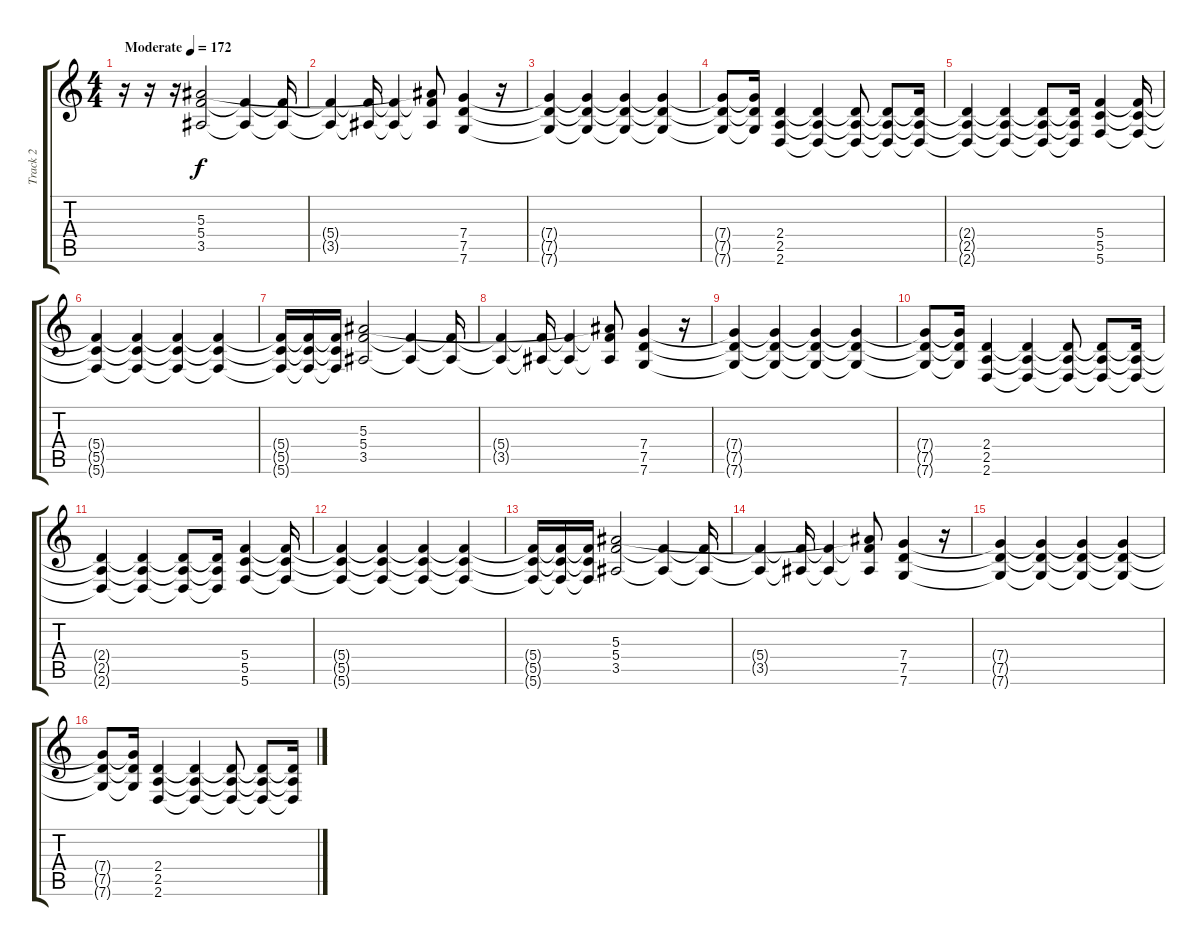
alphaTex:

\track ("Track 2" "Track 2") {instrument distortionguitar}
\staff {score tabs}
\tuning (D4 A3 F3 C3 G2 C2) {hide}
\ts (4 4)
\tempo (172 "Moderate")
\clef g2
\ks c
r.16{dy f instrument distortionguitar} r.16 r.16 (5.3 5.4 3.5).2 (5.4{t} 3.5{t}).4 (5.4{t} 3.5{t}).16 |
(5.4{t} 3.5{t}).4 (5.4{t} 3.5{t}).16 (5.4{t} 3.5{t}).4 (5.3{t} 5.4{t} 3.5{t}).8 (7.4 7.5 7.6).4 r.16 |
(7.4{t} 7.5{t} 7.6{t}).4 (7.4{t} 7.5{t} 7.6{t}).4 (7.4{t} 7.5{t} 7.6{t}).4 (7.4{t} 7.5{t} 7.6{t}).4 |
(7.4{t} 7.5{t} 7.6{t}).8 (7.4{t} 7.5{t} 7.6{t}).16 (2.4 2.5 2.6).4 (2.4{t} 2.5{t} 2.6{t}).4 (2.4{t} 2.5{t} 2.6{t}).8 (2.4{t} 2.5{t} 2.6{t}).8 (2.4{t} 2.5{t} 2.6{t}).16 |
(2.4{t} 2.5{t} 2.6{t}).4 (2.4{t} 2.5{t} 2.6{t}).4 (2.4{t} 2.5{t} 2.6{t}).8 (2.4{t} 2.5{t} 2.6{t}).16 (5.4 5.5 5.6).4 (5.4{t} 5.5{t} 5.6{t}).16 |
(5.4{t} 5.5{t} 5.6{t}).4 (5.4{t} 5.5{t} 5.6{t}).4 (5.4{t} 5.5{t} 5.6{t}).4 (5.4{t} 5.5{t} 5.6{t}).4 |
(5.4{t} 5.5{t} 5.6{t}).16 (5.4{t} 5.5{t} 5.6{t}).16 (5.4{t} 5.5{t} 5.6{t}).16 (5.3 5.4 3.5).2 (5.4{t} 3.5{t}).4 (5.4{t} 3.5{t}).16 |
(5.4{t} 3.5{t}).4 (5.4{t} 3.5{t}).16 (5.4{t} 3.5{t}).4 (5.3{t} 5.4{t} 3.5{t}).8 (7.4 7.5 7.6).4 r.16 |
(7.4{t} 7.5{t} 7.6{t}).4 (7.4{t} 7.5{t} 7.6{t}).4 (7.4{t} 7.5{t} 7.6{t}).4 (7.4{t} 7.5{t} 7.6{t}).4 |
(7.4{t} 7.5{t} 7.6{t}).8 (7.4{t} 7.5{t} 7.6{t}).16 (2.4 2.5 2.6).4 (2.4{t} 2.5{t} 2.6{t}).4 (2.4{t} 2.5{t} 2.6{t}).8 (2.4{t} 2.5{t} 2.6{t}).8 (2.4{t} 2.5{t} 2.6{t}).16 |
(2.4{t} 2.5{t} 2.6{t}).4 (2.4{t} 2.5{t} 2.6{t}).4 (2.4{t} 2.5{t} 2.6{t}).8 (2.4{t} 2.5{t} 2.6{t}).16 (5.4 5.5 5.6).4 (5.4{t} 5.5{t} 5.6{t}).16 |
(5.4{t} 5.5{t} 5.6{t}).4 (5.4{t} 5.5{t} 5.6{t}).4 (5.4{t} 5.5{t} 5.6{t}).4 (5.4{t} 5.5{t} 5.6{t}).4 |
(5.4{t} 5.5{t} 5.6{t}).16 (5.4{t} 5.5{t} 5.6{t}).16 (5.4{t} 5.5{t} 5.6{t}).16 (5.3 5.4 3.5).2 (5.4{t} 3.5{t}).4 (5.4{t} 3.5{t}).16 |
(5.4{t} 3.5{t}).4 (5.4{t} 3.5{t}).16 (5.4{t} 3.5{t}).4 (5.3{t} 5.4{t} 3.5{t}).8 (7.4 7.5 7.6).4 r.16 |
(7.4{t} 7.5{t} 7.6{t}).4 (7.4{t} 7.5{t} 7.6{t}).4 (7.4{t} 7.5{t} 7.6{t}).4 (7.4{t} 7.5{t} 7.6{t}).4 |
(7.4{t} 7.5{t} 7.6{t}).8 (7.4{t} 7.5{t} 7.6{t}).16 (2.4 2.5 2.6).4 (2.4{t} 2.5{t} 2.6{t}).4 (2.4{t} 2.5{t} 2.6{t}).8 (2.4{t} 2.5{t} 2.6{t}).8 (2.4{t} 2.5{t} 2.6{t}).16
